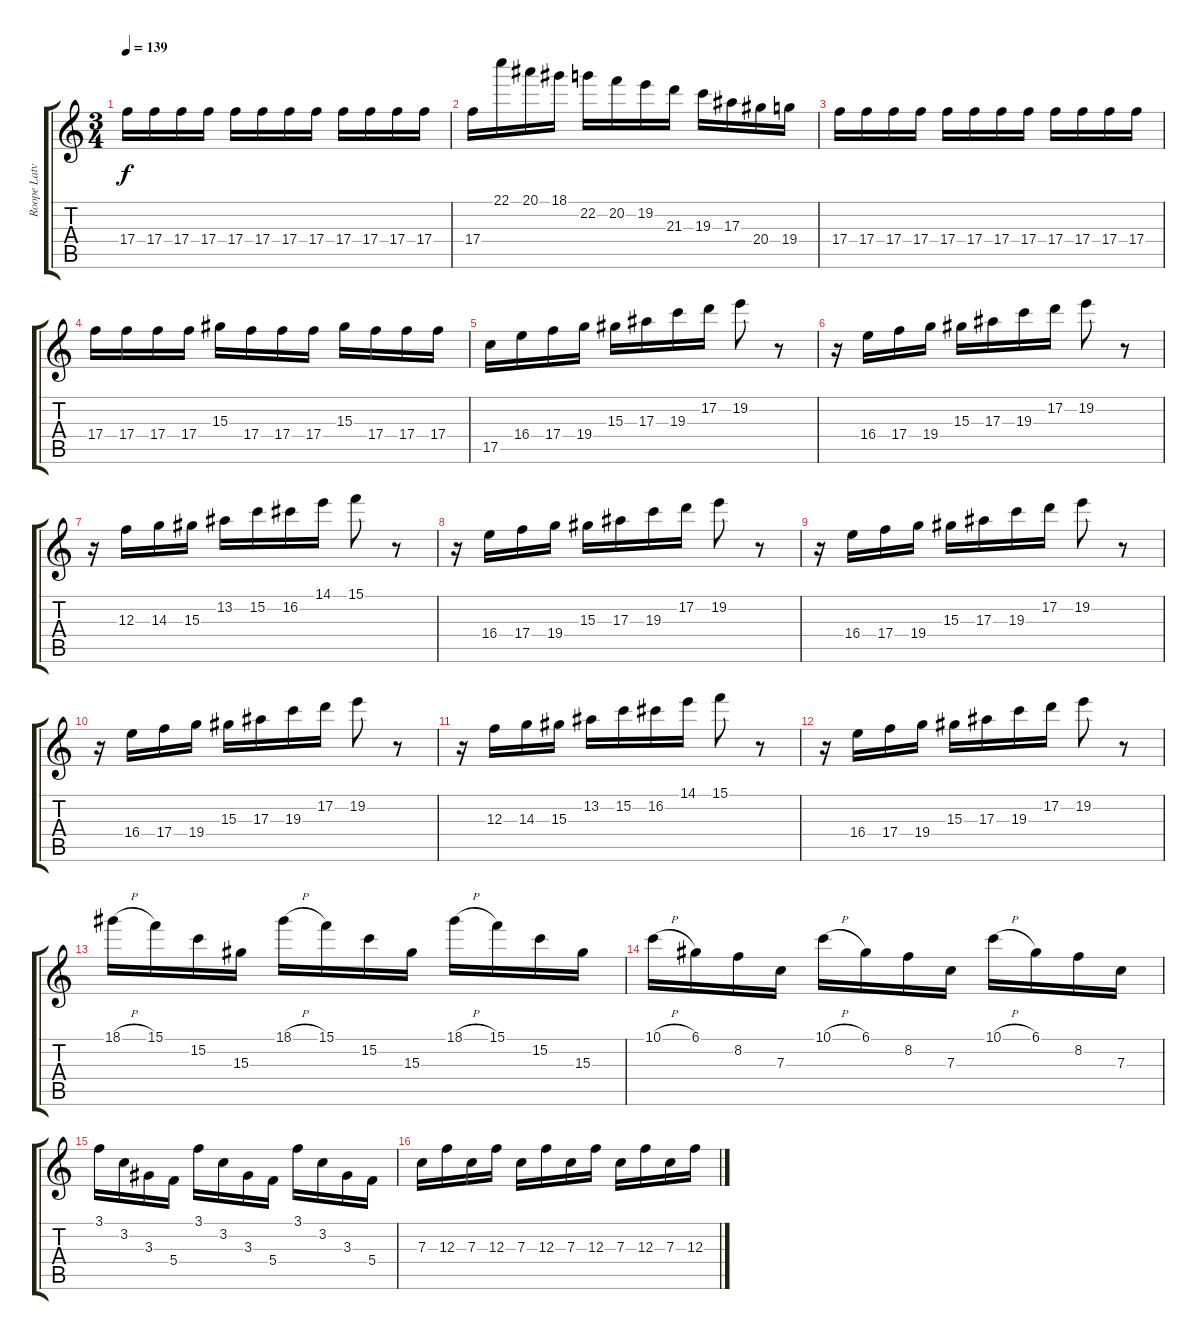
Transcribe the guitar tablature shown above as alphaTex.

\track ("Roope Latvala" "Roope Latv") {instrument distortionguitar}
\staff {score tabs}
\tuning (D4 A3 F3 C3 G2 D2) {hide}
\ts (3 4)
\tempo 139
\clef g2
\ks c
17.4.16{dy f} 17.4.16 17.4.16 17.4.16 17.4.16 17.4.16 17.4.16 17.4.16 17.4.16 17.4.16 17.4.16 17.4.16 |
17.4.16 22.1.16 20.1.16 18.1.16 22.2.16 20.2.16 19.2.16 21.3.16 19.3.16 17.3.16 20.4.16 19.4.16 |
17.4.16 17.4.16 17.4.16 17.4.16 17.4.16 17.4.16 17.4.16 17.4.16 17.4.16 17.4.16 17.4.16 17.4.16 |
17.4.16 17.4.16 17.4.16 17.4.16 15.3.16 17.4.16 17.4.16 17.4.16 15.3.16 17.4.16 17.4.16 17.4.16 |
17.5.16 16.4.16 17.4.16 19.4.16 15.3.16 17.3.16 19.3.16 17.2.16 19.2.8 r.8 |
r.16 16.4.16 17.4.16 19.4.16 15.3.16 17.3.16 19.3.16 17.2.16 19.2.8 r.8 |
r.16 12.3.16 14.3.16 15.3.16 13.2.16 15.2.16 16.2.16 14.1.16 15.1.8 r.8 |
r.16 16.4.16 17.4.16 19.4.16 15.3.16 17.3.16 19.3.16 17.2.16 19.2.8 r.8 |
r.16 16.4.16 17.4.16 19.4.16 15.3.16 17.3.16 19.3.16 17.2.16 19.2.8 r.8 |
r.16 16.4.16 17.4.16 19.4.16 15.3.16 17.3.16 19.3.16 17.2.16 19.2.8 r.8 |
r.16 12.3.16 14.3.16 15.3.16 13.2.16 15.2.16 16.2.16 14.1.16 15.1.8 r.8 |
r.16 16.4.16 17.4.16 19.4.16 15.3.16 17.3.16 19.3.16 17.2.16 19.2.8 r.8 |
18.1{h}.16 15.1.16 15.2.16 15.3.16 18.1{h}.16 15.1.16 15.2.16 15.3.16 18.1{h}.16 15.1.16 15.2.16 15.3.16 |
10.1{h}.16 6.1.16 8.2.16 7.3.16 10.1{h}.16 6.1.16 8.2.16 7.3.16 10.1{h}.16 6.1.16 8.2.16 7.3.16 |
3.1.16 3.2.16 3.3.16 5.4.16 3.1.16 3.2.16 3.3.16 5.4.16 3.1.16 3.2.16 3.3.16 5.4.16 |
7.3.16 12.3.16 7.3.16 12.3.16 7.3.16 12.3.16 7.3.16 12.3.16 7.3.16 12.3.16 7.3.16 12.3.16
